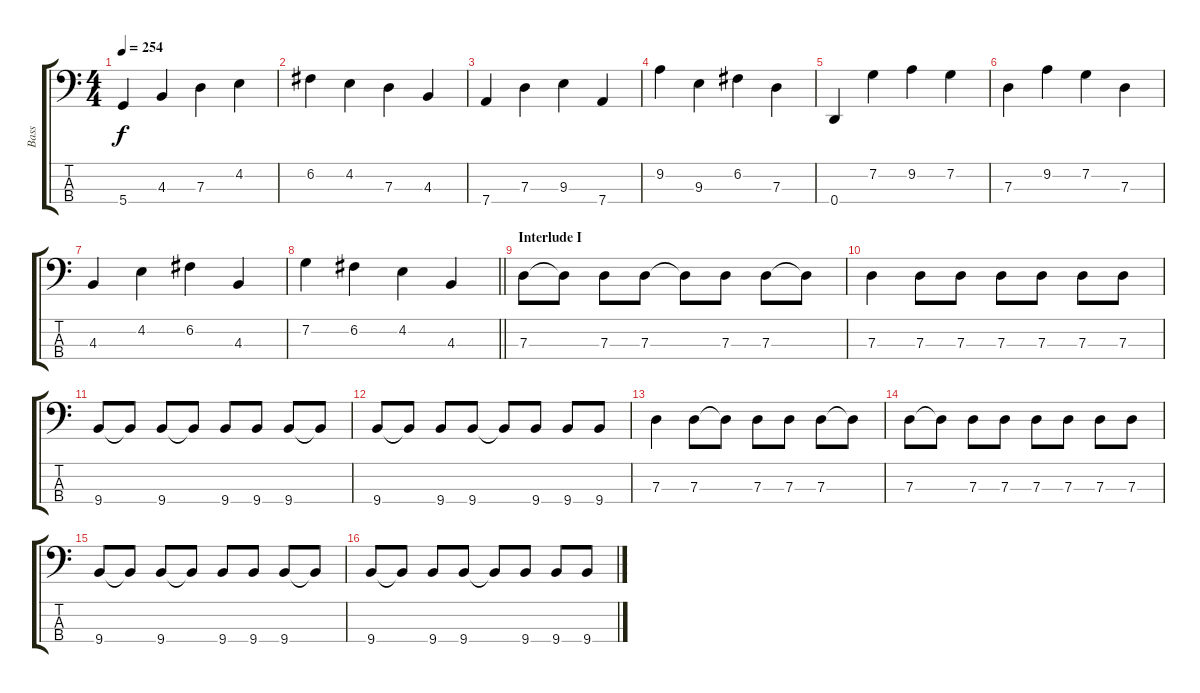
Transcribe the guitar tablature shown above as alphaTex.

\track ("Bass" "Bass") {instrument electricbassfinger}
\staff {score tabs}
\tuning (F2 C2 G1 D1) {hide}
\ts (4 4)
\tempo 254
\clef f4
\ks c
5.4.4{dy f} 4.3.4 7.3.4 4.2.4 |
6.2.4 4.2.4 7.3.4 4.3.4 |
7.4.4 7.3.4 9.3.4 7.4.4 |
9.2.4 9.3.4 6.2.4 7.3.4 |
0.4.4 7.2.4 9.2.4 7.2.4 |
7.3.4 9.2.4 7.2.4 7.3.4 |
4.3.4 4.2.4 6.2.4 4.3.4 |
\barLineRight lightlight
7.2.4 6.2.4 4.2.4 4.3.4 |
\section ("" "Interlude I")
7.3.8 7.3{t}.8 7.3.8 7.3.8 7.3{t}.8 7.3.8 7.3.8 7.3{t}.8 |
7.3.4 7.3.8 7.3.8 7.3.8 7.3.8 7.3.8 7.3.8 |
9.4.8 9.4{t}.8 9.4.8 9.4{t}.8 9.4.8 9.4.8 9.4.8 9.4{t}.8 |
9.4.8 9.4{t}.8 9.4.8 9.4.8 9.4{t}.8 9.4.8 9.4.8 9.4.8 |
7.3.4 7.3.8 7.3{t}.8 7.3.8 7.3.8 7.3.8 7.3{t}.8 |
7.3.8 7.3{t}.8 7.3.8 7.3.8 7.3.8 7.3.8 7.3.8 7.3.8 |
9.4.8 9.4{t}.8 9.4.8 9.4{t}.8 9.4.8 9.4.8 9.4.8 9.4{t}.8 |
9.4.8 9.4{t}.8 9.4.8 9.4.8 9.4{t}.8 9.4.8 9.4.8 9.4.8
